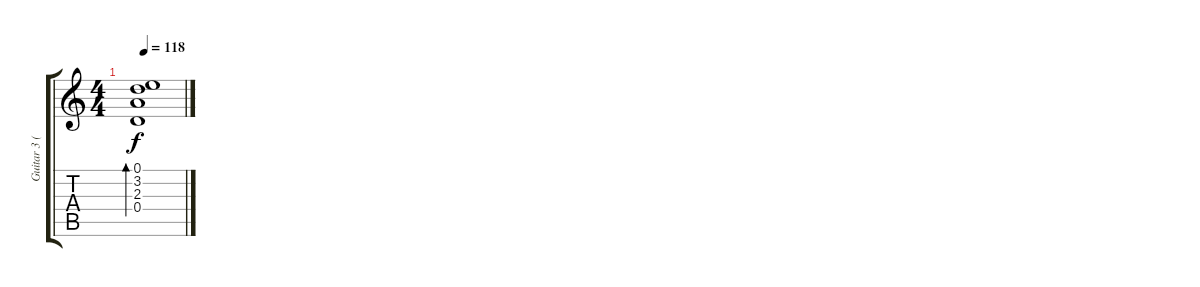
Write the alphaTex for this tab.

\track ("Guitar 3 (C. Degarmo)" "Guitar 3 (") {instrument electricguitarclean}
\staff {score tabs}
\tuning (E4 B3 G3 D3 A2 E2) {hide}
\ts (4 4)
\tempo 118
\clef g2
\ks c
(0.1 3.2 2.3 0.4).1{bd 240 dy f volume 0}
